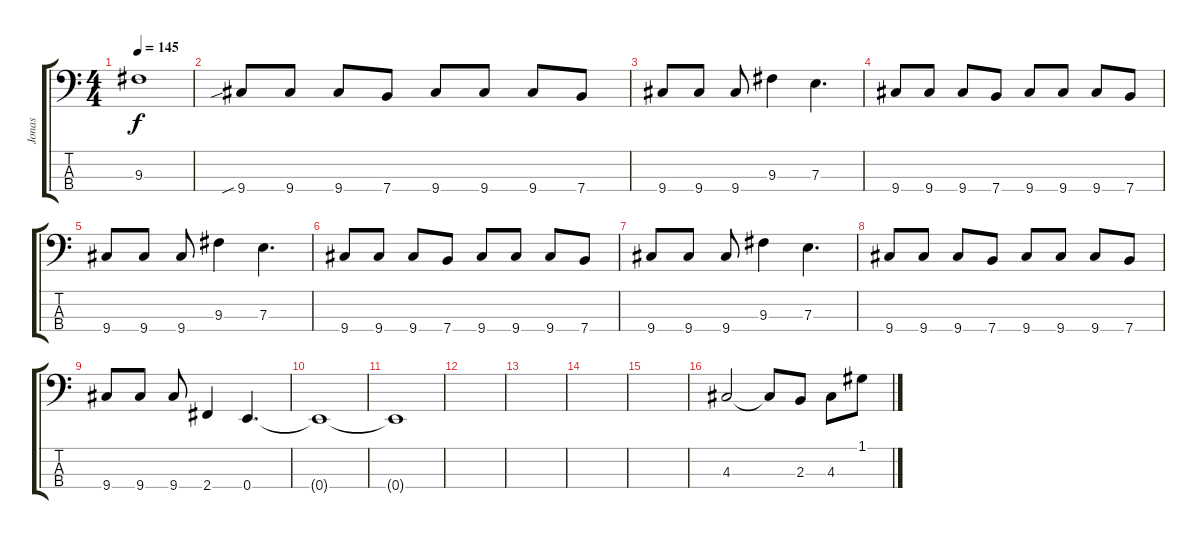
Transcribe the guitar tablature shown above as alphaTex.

\track ("Jonas" "Jonas") {instrument slapbass2}
\staff {score tabs}
\tuning (G2 D2 A1 E1) {hide}
\ts (4 4)
\tempo 145
\clef f4
\ks c
9.3{t}.1{dy f} |
9.4{sib}.8 9.4.8 9.4.8 7.4.8 9.4.8 9.4.8 9.4.8 7.4.8 |
9.4.8 9.4.8 9.4.8 9.3.4 7.3.4{d} |
9.4.8 9.4.8 9.4.8 7.4.8 9.4.8 9.4.8 9.4.8 7.4.8 |
9.4.8 9.4.8 9.4.8 9.3.4 7.3.4{d} |
9.4.8 9.4.8 9.4.8 7.4.8 9.4.8 9.4.8 9.4.8 7.4.8 |
9.4.8 9.4.8 9.4.8 9.3.4 7.3.4{d} |
9.4.8 9.4.8 9.4.8 7.4.8 9.4.8 9.4.8 9.4.8 7.4.8 |
9.4.8 9.4.8 9.4.8 2.4.4 0.4.4{d} |
0.4{t}.1 |
0.4{t}.1 |
|
|
|
|
4.3.2 4.3{t}.8 2.3.8 4.3.8 1.1.8
